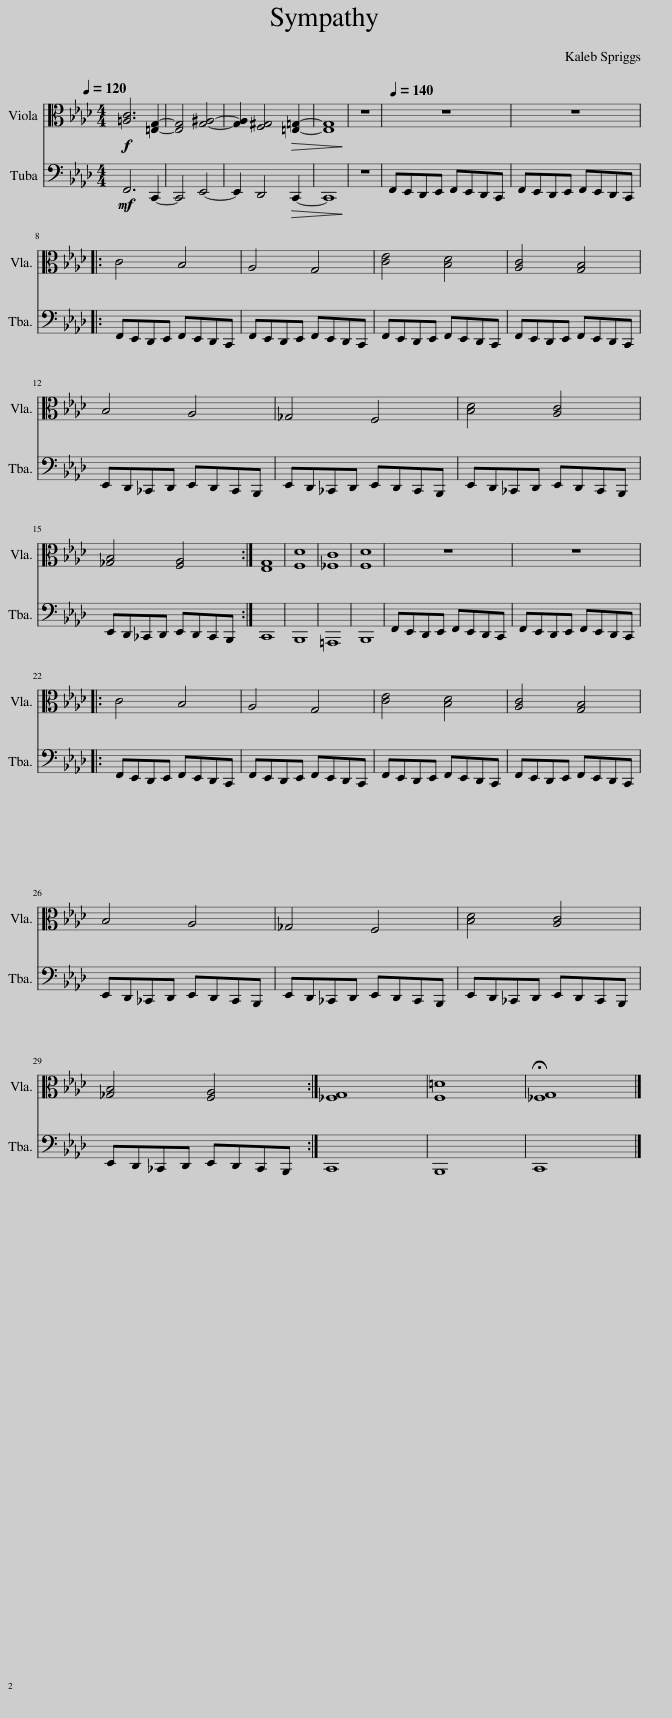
X:1
%%score 1 2
L:1/8
Q:1/4=120
M:4/4
I:linebreak $
K:Ab
V:1 alto
V:2 bass
V:1
!f! [=A,C]6 [=E,G,]2- | [E,G,]4 [G,^A,]4- | [G,A,]2 [F,^G,]4!>(! [=E,=G,]2- | [E,G,]8!>)! | z8 | %5
[Q:1/4=140] z8 | z8 |:$ C4 B,4 | A,4 G,4 | [CE]4 [B,D]4 | %10
 [A,C]4 [G,B,]4 |$ B,4 A,4 | _G,4 F,4 | [B,D]4 [A,C]4 |$ [_G,B,]4 [F,A,]4 :| %15
 [E,G,]8 | [F,D]8 | [_F,C]8 | [F,D]8 | z8 | %20
 z8 |:$ C4 B,4 | A,4 G,4 | [CE]4 [B,D]4 | [A,C]4 [G,B,]4 |$ %25
 B,4 A,4 | _G,4 F,4 | [B,D]4 [A,C]4 |$ [_G,B,]4 [F,A,]4 :| [_F,G,]8 | %30
 [F,=D]8 | !fermata![_F,G,]8 |] %32
V:2
!mf! F,,6 C,,2- | C,,4 E,,4- | E,,2 D,,4!>(! C,,2- | C,,8!>)! | z8 | %5
 F,,E,,D,,E,, F,,E,,D,,C,, | F,,E,,D,,E,, F,,E,,D,,C,, |:$ F,,E,,D,,E,, F,,E,,D,,C,, | F,,E,,D,,E,, F,,E,,D,,C,, | F,,E,,D,,E,, F,,E,,D,,C,, | %10
 F,,E,,D,,E,, F,,E,,D,,C,, |$ E,,D,,_C,,D,, E,,D,,C,,B,,, | E,,D,,_C,,D,, E,,D,,C,,B,,, | E,,D,,_C,,D,, E,,D,,C,,B,,, |$ E,,D,,_C,,D,, E,,D,,C,,B,,, :| %15
 C,,8 | B,,,8 | =A,,,8 | B,,,8 | F,,E,,D,,E,, F,,E,,D,,C,, | %20
 F,,E,,D,,E,, F,,E,,D,,C,, |:$ F,,E,,D,,E,, F,,E,,D,,C,, | F,,E,,D,,E,, F,,E,,D,,C,, | F,,E,,D,,E,, F,,E,,D,,C,, | F,,E,,D,,E,, F,,E,,D,,C,, |$ %25
 E,,D,,_C,,D,, E,,D,,C,,B,,, | E,,D,,_C,,D,, E,,D,,C,,B,,, | E,,D,,_C,,D,, E,,D,,C,,B,,, |$ E,,D,,_C,,D,, E,,D,,C,,B,,, :| C,,8 | %30
 B,,,8 | C,,8 |] %32
